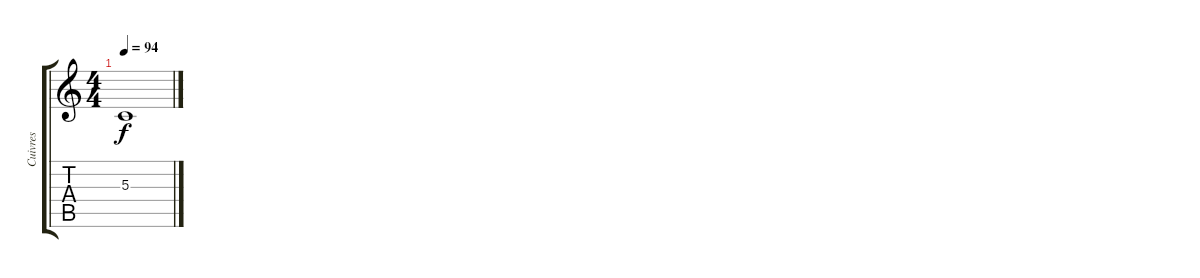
\track ("Cuivres" "Cuivres") {instrument trumpet}
\staff {score tabs}
\tuning (E4 B3 G3 D3 A2 E2) {hide}
\ts (4 4)
\tempo 94
\clef g2
\ks c
5.3{t}.1{dy f}
